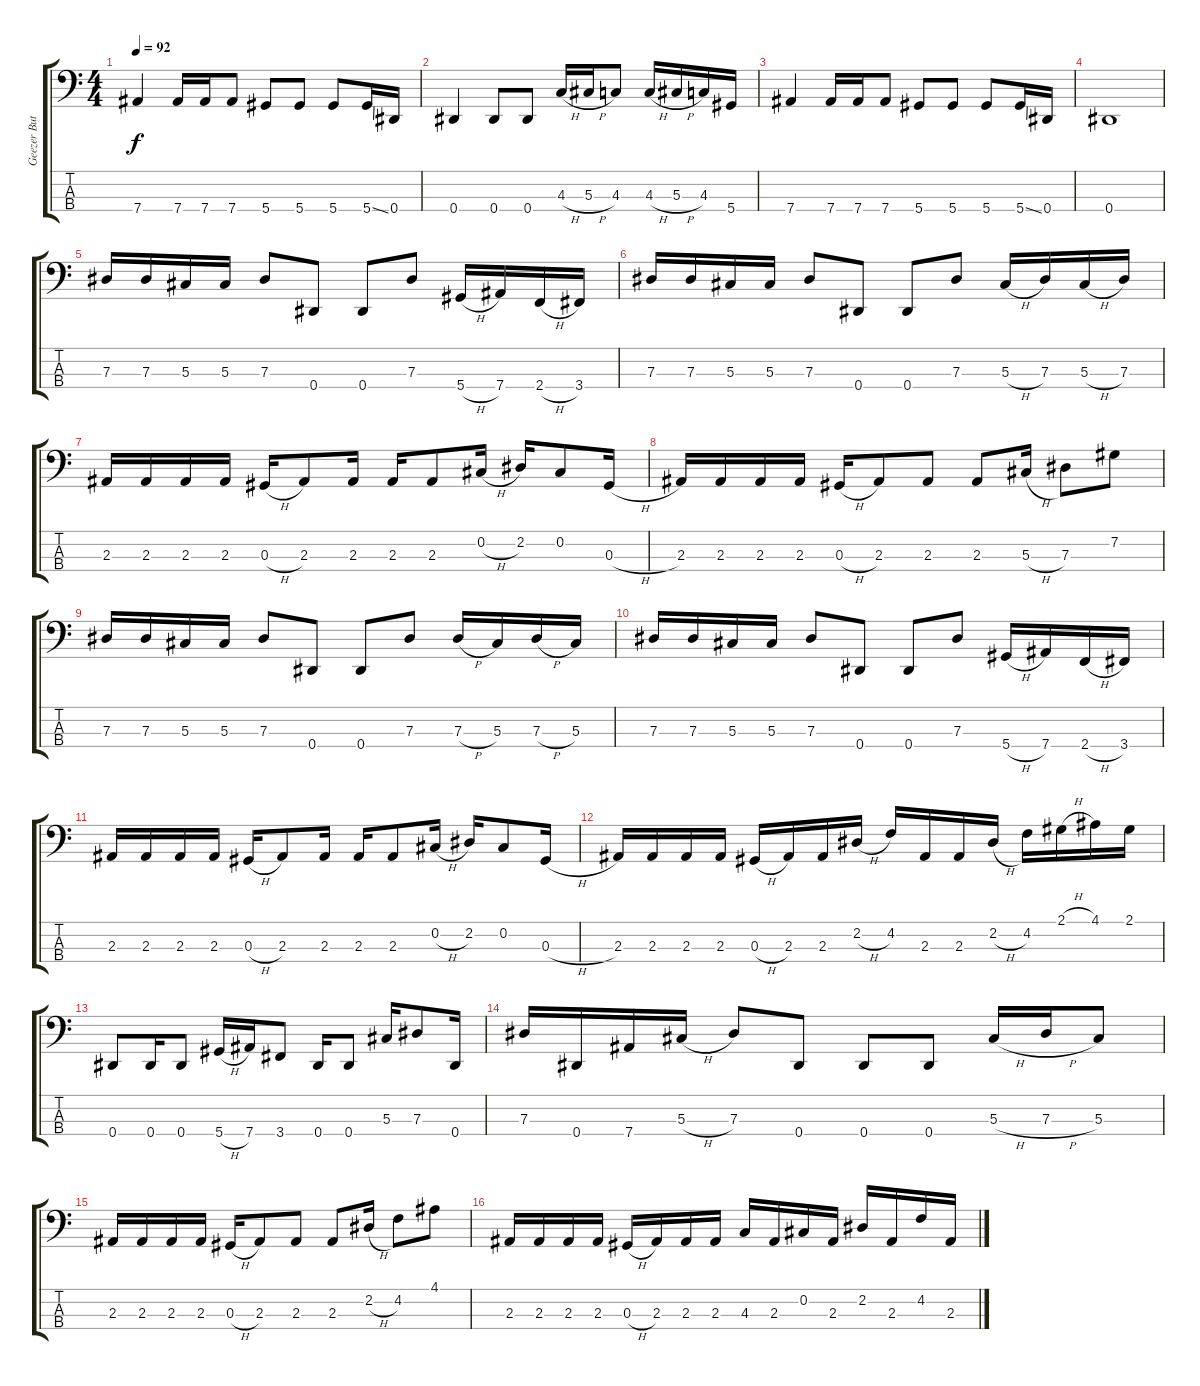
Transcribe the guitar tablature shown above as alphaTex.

\track ("Geezer Butler" "Geezer But") {instrument electricbassfinger}
\staff {score tabs}
\tuning (Gb2 Db2 Ab1 Eb1) {hide}
\ts (4 4)
\tempo 92
\clef f4
\ks c
7.4.4{dy f} 7.4.16 7.4.16 7.4.8 5.4.8 5.4.8 5.4.8 5.4{ss}.16 0.4.16 |
0.4.4 0.4.8 0.4.8 4.3{h}.16 5.3{h}.16 4.3.8 4.3{h}.16 5.3{h}.16 4.3.16 5.4.16 |
7.4.4 7.4.16 7.4.16 7.4.8 5.4.8 5.4.8 5.4.8 5.4{ss}.16 0.4.16 |
0.4.1 |
7.3.16 7.3.16 5.3.16 5.3.16 7.3.8 0.4.8 0.4.8 7.3.8 5.4{h}.16 7.4.16 2.4{h}.16 3.4.16 |
7.3.16 7.3.16 5.3.16 5.3.16 7.3.8 0.4.8 0.4.8 7.3.8 5.3{h}.16 7.3.16 5.3{h}.16 7.3.16 |
2.3.16 2.3.16 2.3.16 2.3.16 0.3{h}.16 2.3.8 2.3.16 2.3.16 2.3.8 0.2{h}.16 2.2.16 0.2.8 0.3{h}.16 |
2.3.16 2.3.16 2.3.16 2.3.16 0.3{h}.16 2.3.8 2.3.8 2.3.8 5.3{h}.16 7.3.8 7.2.8 |
7.3.16 7.3.16 5.3.16 5.3.16 7.3.8 0.4.8 0.4.8 7.3.8 7.3{h}.16 5.3.16 7.3{h}.16 5.3.16 |
7.3.16 7.3.16 5.3.16 5.3.16 7.3.8 0.4.8 0.4.8 7.3.8 5.4{h}.16 7.4.16 2.4{h}.16 3.4.16 |
2.3.16 2.3.16 2.3.16 2.3.16 0.3{h}.16 2.3.8 2.3.16 2.3.16 2.3.8 0.2{h}.16 2.2.16 0.2.8 0.3{h}.16 |
2.3.16 2.3.16 2.3.16 2.3.16 0.3{h}.16 2.3.16 2.3.16 2.2{h}.16 4.2.16 2.3.16 2.3.16 2.2{h}.16 4.2.16 2.1{h}.16 4.1.16 2.1.16 |
0.4.8 0.4.16 0.4.8 5.4{h}.16 7.4.16 3.4.8 0.4.16 0.4.8 5.3.16 7.3.8 0.4.16 |
7.3.16 0.4.16 7.4.16 5.3{h}.16 7.3.8 0.4.8 0.4.8 0.4.8 5.3{h}.16 7.3{h}.16 5.3.8 |
2.3.16 2.3.16 2.3.16 2.3.16 0.3{h}.16 2.3.8 2.3.8 2.3.8 2.2{h}.16 4.2.8 4.1.8 |
2.3.16 2.3.16 2.3.16 2.3.16 0.3{h}.16 2.3.16 2.3.16 2.3.16 4.3.16 2.3.16 0.2.16 2.3.16 2.2.16 2.3.16 4.2.16 2.3.16
